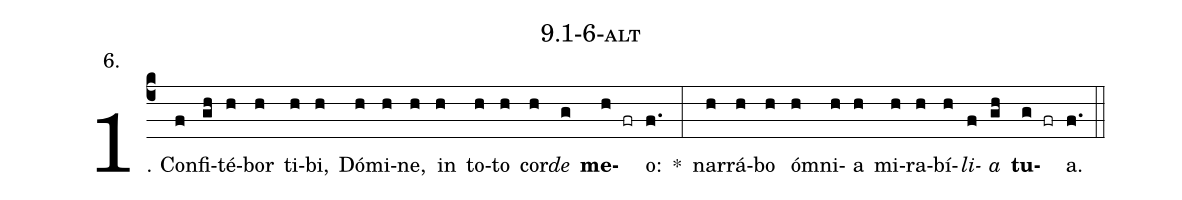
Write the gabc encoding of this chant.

name: 9.1-6-alt;
annotation: 6.;
%%
(c4)1. Con(f)fi(gh)té(h)bor(h) ti(h)bi,(h) Dó(h)mi(h)ne,(h) in(h) to(h)to(h) cor(h)<i>de</i>(g) <b>me</b>(h fr)o:(f.) *(:) nar(h)rá(h)bo(h) óm(h)ni(h)a(h) mi(h)ra(h)bí(h)<i>li</i>(f)<i>a</i>(gh) <b>tu</b>(g fr)a.(f.) (::)
